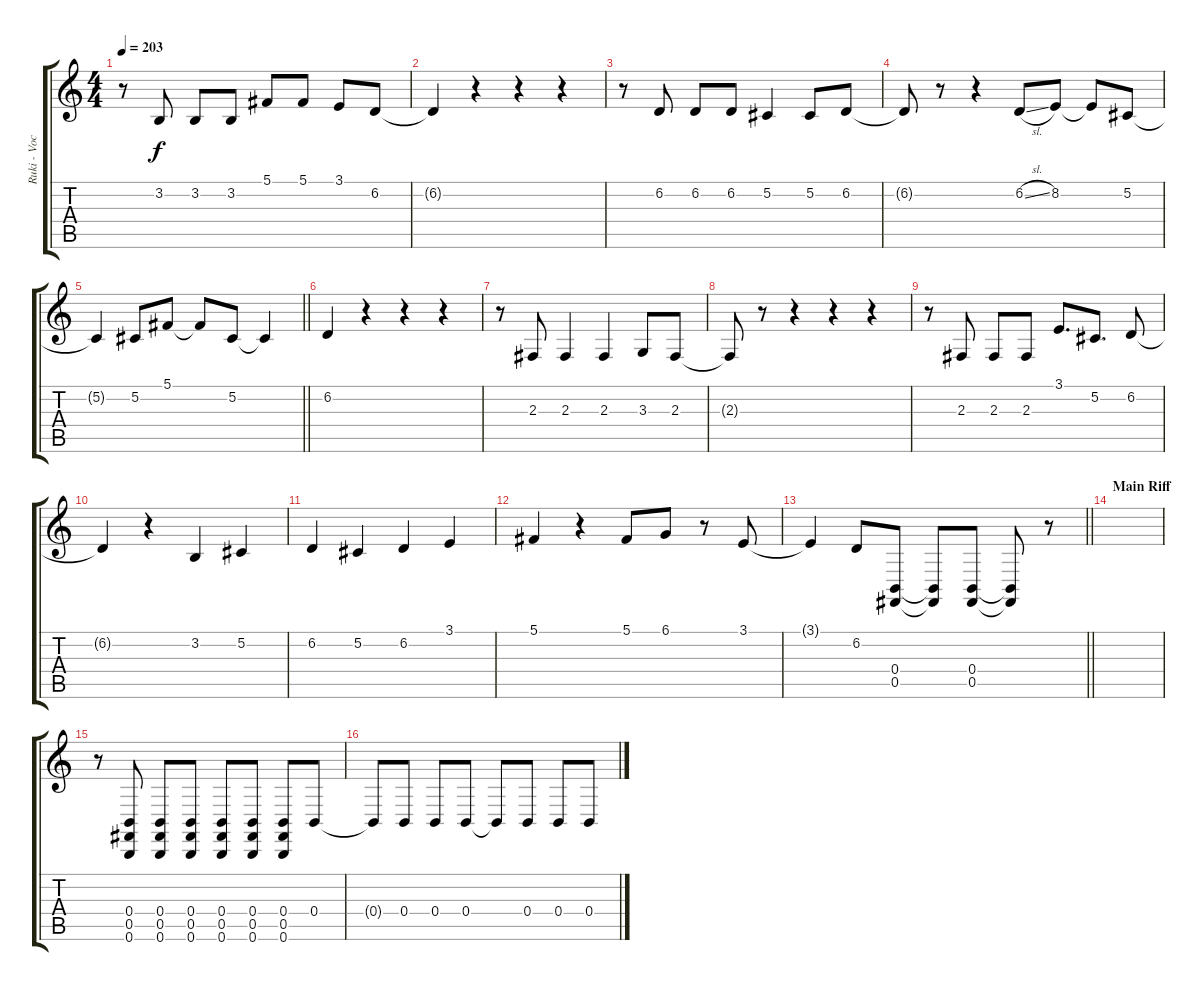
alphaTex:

\track ("Ruki - Vocals" "Ruki - Voc") {instrument lead6voice}
\staff {score tabs}
\tuning (Db4 Ab3 E3 B2 Gb2 B1) {hide}
\ts (4 4)
\tempo 203
\clef g2
\ks c
r.8{dy f} 3.2.8 3.2.8 3.2.8 5.1.8 5.1.8 3.1.8 6.2.8 |
6.2{t}.4 r.4 r.4 r.4 |
r.8 6.2.8 6.2.8 6.2.8 5.2.4 5.2.8 6.2.8 |
6.2{t}.8 r.8 r.4 6.2{sl}.8 8.2.8 8.2{t}.8 5.2.8 |
\barLineRight lightlight
5.2{t}.4 5.2.8 5.1.8 5.1{t}.8 5.2.8 5.2{t}.4 |
\section ("" "")
6.2.4 r.4 r.4 r.4 |
r.8 2.3.8 2.3.4 2.3.4 3.3.8 2.3.8 |
2.3{t}.8 r.8 r.4 r.4 r.4 |
r.8 2.3.8 2.3.8 2.3.8 3.1.8{d} 5.2.8{d} 6.2.8 |
6.2{t}.4 r.4 3.2.4 5.2.4 |
6.2.4 5.2.4 6.2.4 3.1.4 |
5.1.4 r.4 5.1.8 6.1.8 r.8 3.1.8 |
\barLineRight lightlight
3.1{t}.4 6.2.8 (0.4 0.5).8 (0.4{t} 0.5{t}).8 (0.4 0.5).8 (0.4{t} 0.5{t}).8 r.8 |
\section ("" "Main Riff")
|
r.8 (0.4 0.5 0.6).8 (0.4 0.5 0.6).8 (0.4 0.5 0.6).8 (0.4 0.5 0.6).8 (0.4 0.5 0.6).8 (0.4 0.5 0.6).8 0.4.8 |
0.4{t}.8 0.4.8 0.4.8 0.4.8 0.4{t}.8 0.4.8 0.4.8 0.4.8
